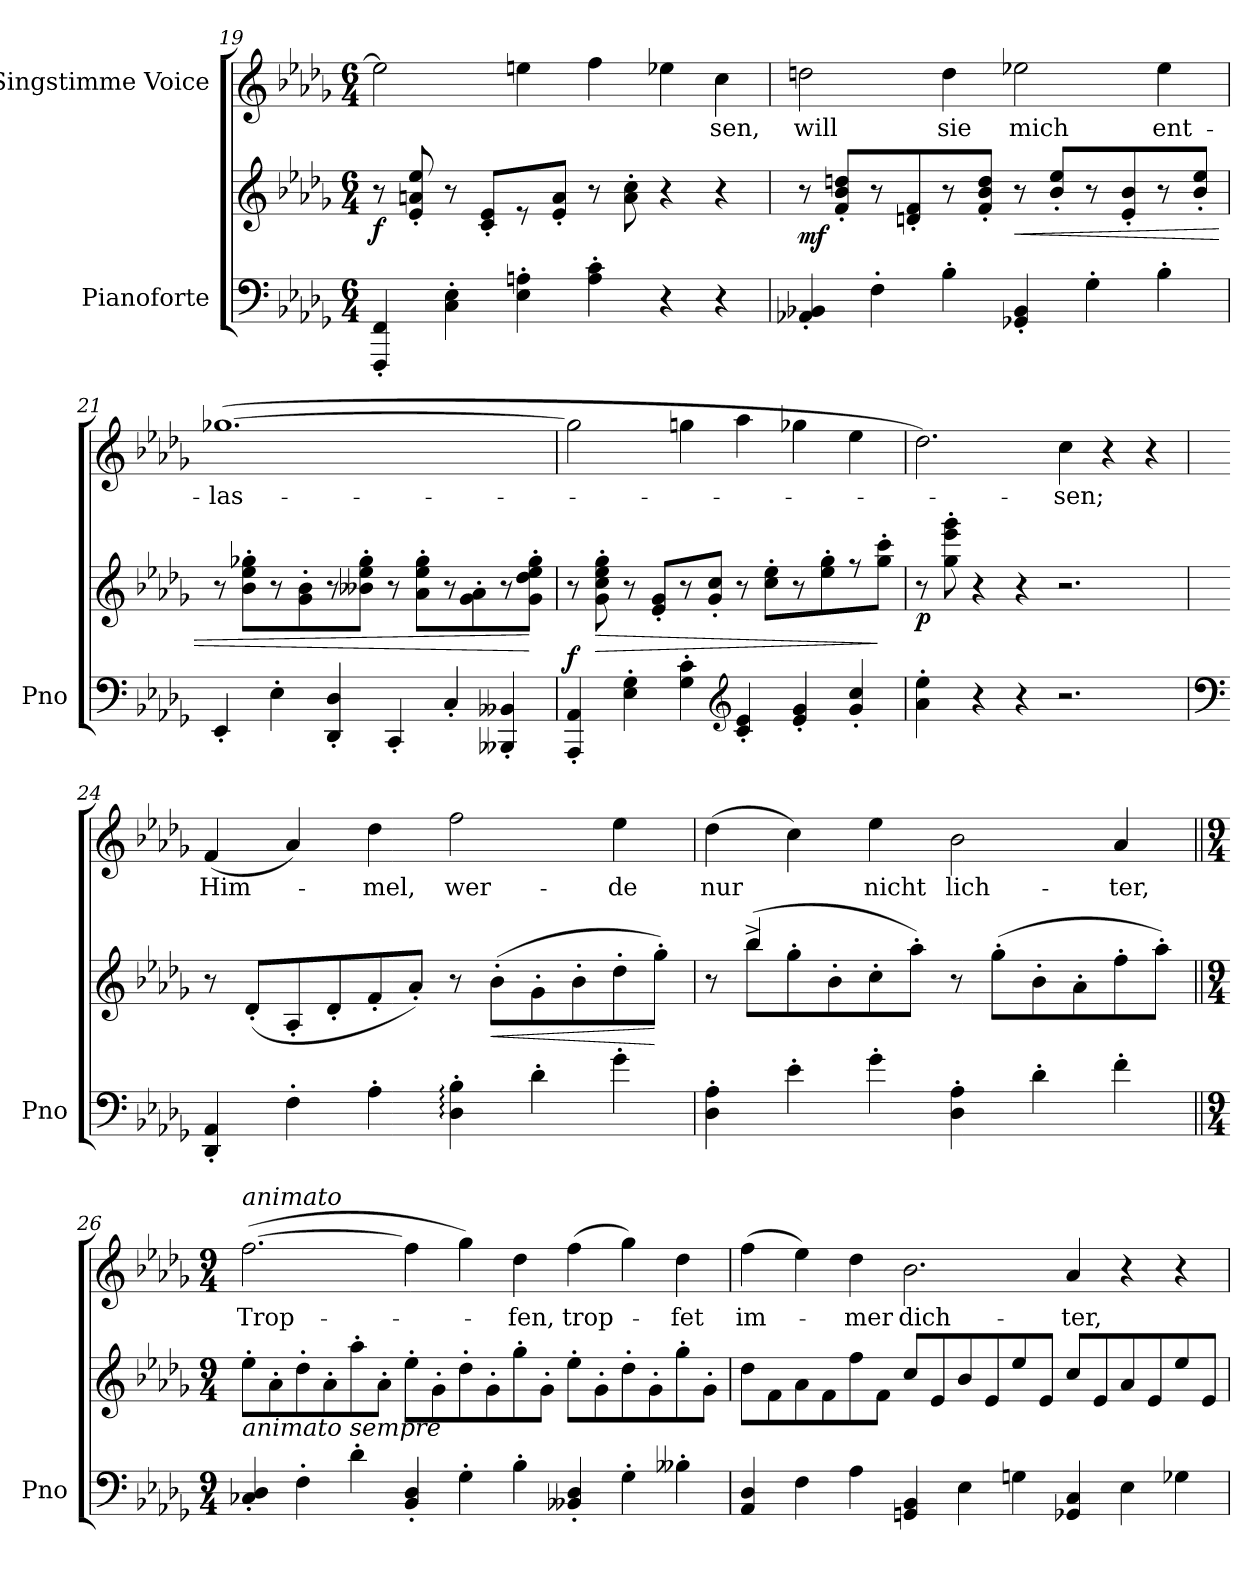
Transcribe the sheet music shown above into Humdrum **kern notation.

**kern	**kern	**dynam	**kern	**text
*part2	*part2	*part2	*part1	*part1
*staff3	*staff2	*staff2/3	*staff1	*staff1
*I"Pianoforte	*	*	*I"Singstimme Voice	*
*I'Pno	*	*	*	*
!!LO:LB:g=z
*clefF4	*clefG2	*	*clefG2	*
*k[b-e-a-d-g-]	*k[b-e-a-d-g-]	*	*k[b-e-a-d-g-]	*
*M6/4	*M6/4	*	*M6/4	*
=19	=19	=19	=19	=19
!	!	!LO:DY:b	!	!
4FFF/' 4FF/'	8r	f	2ee-\]	.
.	8e-/' 8an/' 8ee-/'	.	.	.
4C\' 4E-\'	8r	.	.	.
.	8c/' 8e-/'L	.	.	.
4E-\' 4An\'	8r	.	4een\	.
.	8e-/' 8a/'J	.	.	.
4A\' 4c\'	8r	.	4ff\	.
.	8a\' 8cc\'	.	.	.
4r	4r	.	4ee-X\	.
!	!	!	!	!LO:LY:b
4r	4r	.	4cc\	-sen,
=20	=20	=20	=20	=20
!	!	!LO:DY:b	!	!LO:LY:b
4AA-X/' 4BB-X/'	8r	mf	2ddn\	will
.	8f/' 8b-/' 8ddn/'L	.	.	.
4F'\	8r	.	.	.
.	8dn/' 8f/'	.	.	.
!	!	!	!	!LO:LY:b
4B-'\	8r	.	4dd\	sie
.	8f/' 8b-/' 8dd/'J	.	.	.
!	!	!LO:HP:b	!	!LO:LY:b
4GG-X/' 4BB-/'	8r	<	2ee-X\	mich
.	8b-/' 8ee-/'L	.	.	.
4G-'\	8r	.	.	.
.	8e-/' 8b-/'	.	.	.
!	!	!	!	!LO:LY:b
4B-'\	8r	.	4ee-\	ent-
.	8b-/' 8ee-/'J	.	.	.
!!LO:LB:g=z
=21	=21	=21	=21	=21
!	!	!	!	!LO:LY:b
4EE-'/	8r	.	(>[1.gg-X	-las-
.	8b-\' 8ee-\' 8gg-X\'L	.	.	.
4E-'\	8r	.	.	.
.	8g-\' 8b-\'	.	.	.
4DD-/' 4D-/'	8r	.	.	.
.	8b--X\' 8ee-\' 8gg-\'J	.	.	.
4CC'/	8r	.	.	.
.	8a-\' 8ee-\' 8gg-\'L	.	.	.
4C'/	8r	.	.	.
.	8g-\' 8a-\'	.	.	.
4BBB--X/' 4BB--X/'	8r	.	.	.
.	8g-\' 8dd-\' 8ee-\' 8gg-\'J	[	.	.
=22	=22	=22	=22	=22
!	!	!LO:DY:a=2	!	!
4AAA-/' 4AA-/'	8r	f	2gg-\]	.
!	!	!LO:HP:b	!	!
.	8g-\' 8cc\' 8ee-\' 8gg-\'	>	.	.
4E-\' 4G-\'	8r	.	.	.
.	8e-/' 8g-/'L	.	.	.
4G-\' 4c\'	8r	.	4ggn\	.
.	8g-/' 8cc/'J	.	.	.
*clefG2	*	*	*	*
4c/' 4e-/'	8r	.	4aa-\	.
.	8cc\' 8ee-\'L	.	.	.
4e-/' 4g-/'	8r	.	4gg-X\	.
.	8ee-\' 8gg-\'	.	.	.
4g-/' 4cc/'	8r	.	4ee-\	.
.	8gg-\' 8ccc\'J	]	.	.
=23	=23	=23	=23	=23
*	*	*	*MM175	*
!	!	!LO:DY:b	!	!
4a-\' 4ee-\'	8r	p	2.dd-\)	.
.	8gg-\' 8eee-\' 8ggg-\'	.	.	.
4r	4r	.	.	.
4r	4r	.	.	.
!	!	!	!	!LO:LY:b
2.r	2.r	.	4cc\	-sen;
.	.	.	4r	.
.	.	.	4r	.
!!LO:LB:g=z
=24	=24	=24	=24	=24
*clefF4	*	*	*	*
*	*	*	*MM190	*
!	!	!LO:DY:a=2	!	!LO:LY:b
!	!	!LO:DY:n=1:a=2	!	!
4DD-/' 4AA-/'	8r	p other-dynamics	(<4f/	Him-
.	(<8d-'/L	.	.	.
4F'\	8A-'/	.	4a-/)	.
.	8d-'/	.	.	.
!	!	!	!	!LO:LY:b
4A-'\	8f'/	.	4dd-\	-mel,
.	8a-'/J)	.	.	.
!	!	!	!	!LO:LY:b
4D-\:' 4B-\:'	8r	.	2ff\	wer-
!	!	!LO:HP:b	!	!
.	(>8b-'\L	<	.	.
4d-'\	8g-'\	.	.	.
.	8b-'\	.	.	.
!	!	!	!	!LO:LY:b
4g-'\	8dd-'\	.	4ee-\	-de
.	8gg-'\J)	[	.	.
=25	=25	=25	=25	=25
*	*^	*	*	*
!	!	!	!	!	!LO:LY:b
4D-\' 4A-\'	8r	8ryy	.	(>4dd-\	nur
.	(>8bb-^\L	4bb-/	.	.	.
4e-'\	8gg-'\	.	.	4cc\)	.
.	8b-'\	1ryy	.	.	.
!	!	!	!	!	!LO:LY:b
4g-'\	8cc'\	.	.	4ee-\	nicht
.	8aa-'\J)	.	.	.	.
!	!	!	!	!	!LO:LY:b
4D-\' 4A-\'	8r	.	.	2b-\	lich-
.	(>8gg-'\L	.	.	.	.
4d-'\	8b-'\	.	.	.	.
.	8a-'\	.	.	.	.
!	!	!	!	!	!LO:LY:b
4f'\	8ff'\	.	.	4a-/	-ter,
.	8aa-'\J)	8ryy	.	.	.
*	*v	*v	*	*	*
!!LO:PB:g=z
=26||	=26||	=26||	=26||	=26||
*M9/4	*M9/4	*	*M9/4	*
*	*^	*	*	*
!	!	!	!	!LO:TX:a:i:t=animato	!
!LO:TX:a:i:t=animato  sempre	!	!	!	!	!
!	!	!	!	!	!LO:LY:b
*	*v	*v	*	*	*
4C-X/' 4D-/'	8ee-'\L	.	(>[2.ff\	Trop-
.	8a-'\	.	.	.
4F'\	8dd-'\	.	.	.
.	8a-'\	.	.	.
4d-'\	8aa-'\	.	.	.
.	8a-'\J	.	.	.
4BB-/' 4D-/'	8ee-'\L	.	4ff\]	.
.	8g-'\	.	.	.
4G-'\	8dd-'\	.	4gg-\)	.
.	8g-'\	.	.	.
!	!	!	!	!LO:LY:b
4B-'\	8gg-'\	.	4dd-\	-fen,
.	8g-'\J	.	.	.
!	!	!	!	!LO:LY:b
4BB--X/' 4D-/'	8ee-'\L	.	(>4ff\	trop-
.	8g-'\	.	.	.
4G-'\	8dd-'\	.	4gg-\)	.
.	8g-'\	.	.	.
!	!	!	!	!LO:LY:b
4B--X'\	8gg-'\	.	4dd-\	-fet
.	8g-'\J	.	.	.
=27	=27	=27	=27	=27
!	!	!	!	!LO:LY:b
4AA-/ 4D-/	8dd-\L	.	(>4ff\	im-
.	8f\	.	.	.
4F\	8a-\	.	4ee-\)	.
.	8f\	.	.	.
!	!	!	!	!LO:LY:b
4A-\	8ff\	.	4dd-\	-mer
.	8f\J	.	.	.
!	!	!	!	!LO:LY:b
4GGn/ 4BB-/	8cc/L	.	2.b-\	dich-
.	8e-/	.	.	.
4E-\	8b-/	.	.	.
.	8e-/	.	.	.
4Gn\	8ee-/	.	.	.
.	8e-/J	.	.	.
!	!	!	!	!LO:LY:b
4GG-X/ 4C/	8cc/L	.	4a-/	-ter,
.	8e-/	.	.	.
4E-\	8a-/	.	4r	.
.	8e-/	.	.	.
4G-X\	8ee-/	.	4r	.
.	8e-/J	.	.	.
=	=	=	=	=
*-	*-	*-	*-	*-
